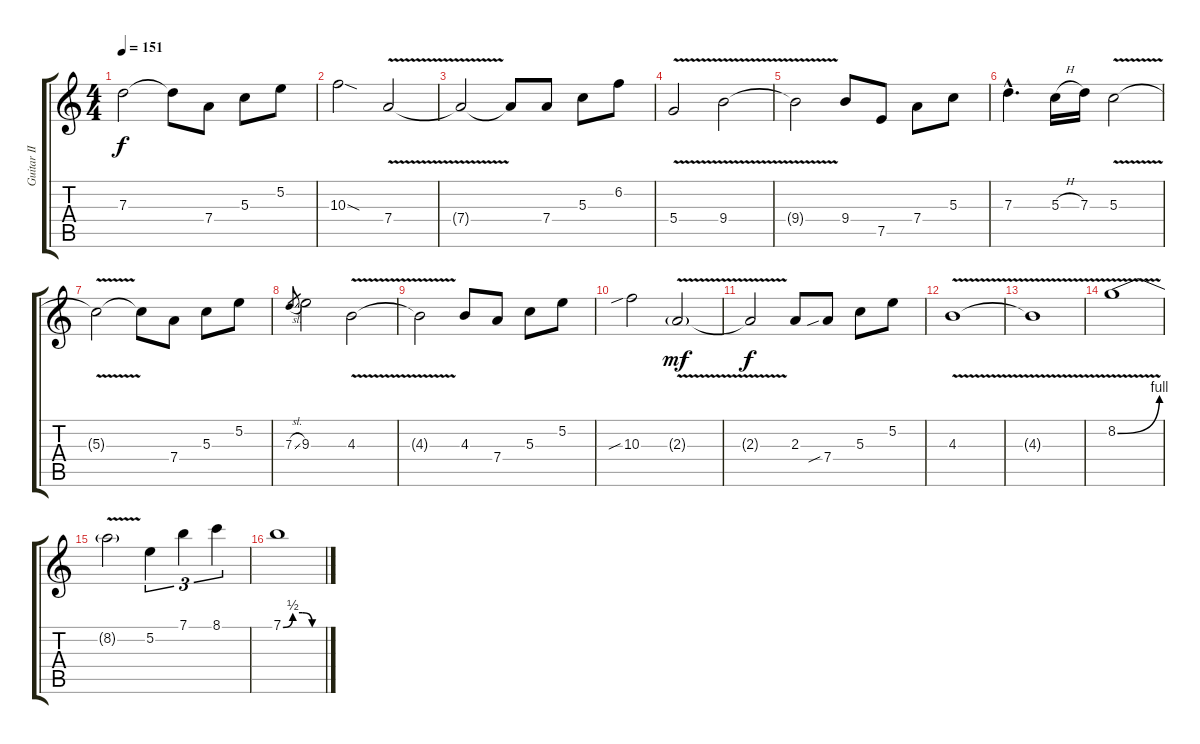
\track ("Guitar II" "Guitar II") {instrument overdrivenguitar}
\staff {score tabs}
\tuning (E4 B3 G3 D3 A2 E2) {hide}
\ts (4 4)
\tempo 151
\clef g2
\ks c
7.3{t}.2{dy f} 7.3{t}.8 7.4.8 5.3.8 5.2.8 |
10.3{sod}.2 7.4{v}.2 |
7.4{t}.2 7.4{t}.8 7.4.8 5.3.8 6.2.8 |
5.4{v}.2 9.4{v}.2 |
9.4{t}.2 9.4.8 7.5.8 7.4.8 5.3.8 |
7.3{hac}.4{d} 5.3{h}.16 7.3.16 5.3{v}.2 |
5.3{t}.2 5.3{t}.8 7.4.8 5.3.8 5.2.8 |
7.3{sl}.8{gr} 9.3.2 4.3{v}.2 |
4.3{t}.2 4.3.8 7.4.8 5.3.8 5.2.8 |
10.3{sib}.2 2.3{v g}.2{dy mf} |
2.3{t}.2{dy f} 2.3.8 7.4{sib}.8 5.3.8 5.2.8 |
4.3{v}.1 |
4.3{t}.1 |
8.2{be (bend 0 0 60 4) v}.1 |
8.2{t}.2 5.2.4{tu (3 2)} 7.1.4{tu (3 2)} 8.1.4{tu (3 2)} |
7.1{be (custom 0 0 15 2 30 2 45 0 60 0)}.1
